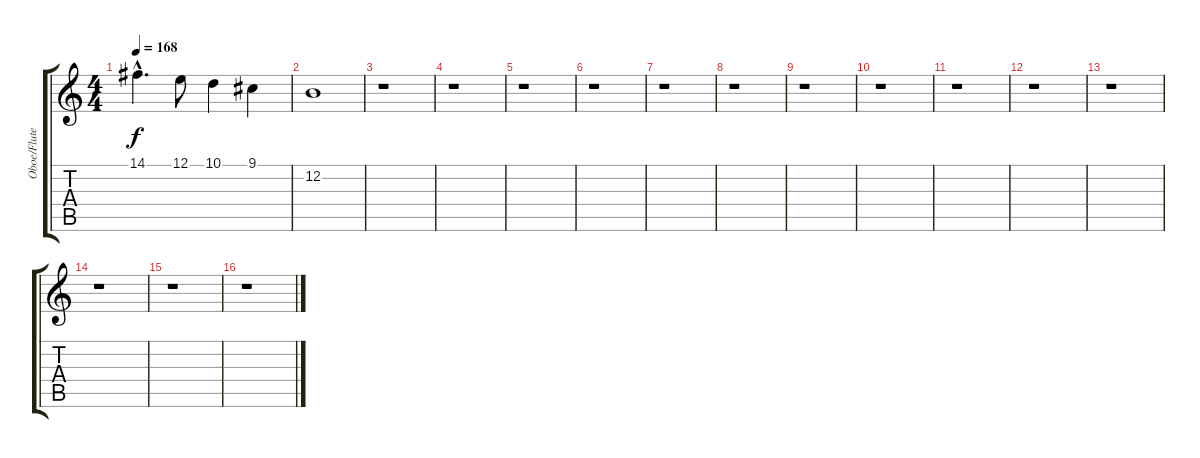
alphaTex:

\track ("Oboe/Flute" "Oboe/Flute") {instrument flute}
\staff {score tabs}
\tuning (E4 B3 G3 D3 A2 E2) {hide}
\ts (4 4)
\tempo 168
\clef g2
\ks c
14.1{hac}.4{d dy f} 12.1.8 10.1.4 9.1.4 |
12.2.1 |
\section ("" "")
r.1 |
r.1 |
r.1 |
r.1 |
r.1 |
r.1 |
r.1 |
r.1 |
\section ("" "")
r.1 |
r.1 |
r.1 |
r.1 |
r.1 |
r.1
